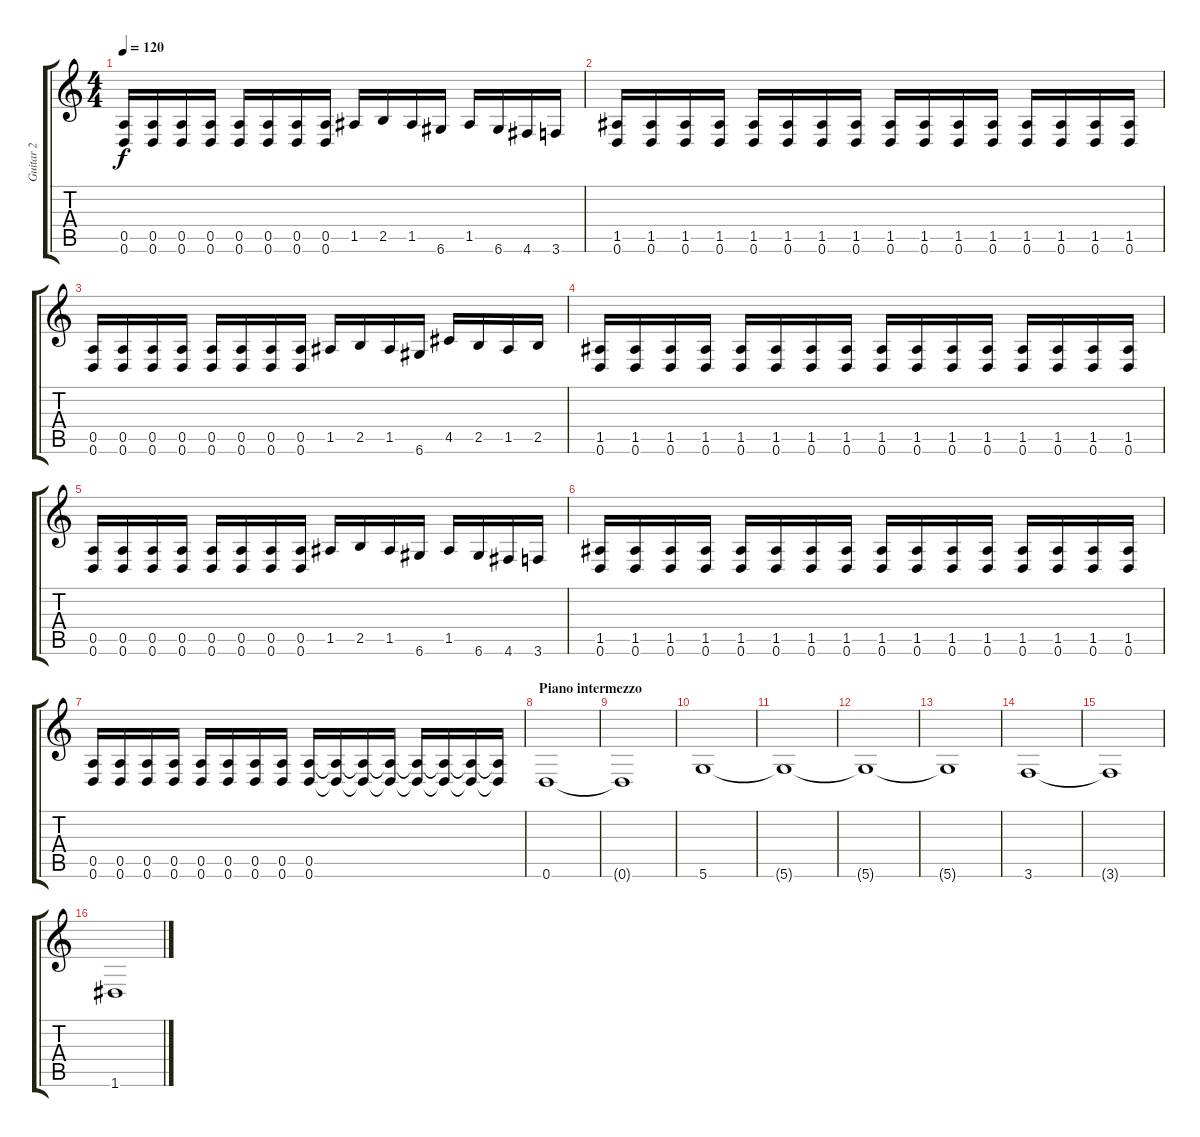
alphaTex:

\track ("Guitar 2" "Guitar 2") {instrument distortionguitar}
\staff {score tabs}
\tuning (E4 B3 G3 D3 A2 D2) {hide}
\ts (4 4)
\tempo 120
\clef g2
\ks c
(0.5 0.6).16{dy f} (0.5 0.6).16 (0.5 0.6).16 (0.5 0.6).16 (0.5 0.6).16 (0.5 0.6).16 (0.5 0.6).16 (0.5 0.6).16 1.5.16 2.5.16 1.5.16 6.6.16 1.5.16 6.6.16 4.6.16 3.6.16 |
(1.5 0.6).16 (1.5 0.6).16 (1.5 0.6).16 (1.5 0.6).16 (1.5 0.6).16 (1.5 0.6).16 (1.5 0.6).16 (1.5 0.6).16 (1.5 0.6).16 (1.5 0.6).16 (1.5 0.6).16 (1.5 0.6).16 (1.5 0.6).16 (1.5 0.6).16 (1.5 0.6).16 (1.5 0.6).16 |
(0.5 0.6).16 (0.5 0.6).16 (0.5 0.6).16 (0.5 0.6).16 (0.5 0.6).16 (0.5 0.6).16 (0.5 0.6).16 (0.5 0.6).16 1.5.16 2.5.16 1.5.16 6.6.16 4.5.16 2.5.16 1.5.16 2.5.16 |
(1.5 0.6).16 (1.5 0.6).16 (1.5 0.6).16 (1.5 0.6).16 (1.5 0.6).16 (1.5 0.6).16 (1.5 0.6).16 (1.5 0.6).16 (1.5 0.6).16 (1.5 0.6).16 (1.5 0.6).16 (1.5 0.6).16 (1.5 0.6).16 (1.5 0.6).16 (1.5 0.6).16 (1.5 0.6).16 |
(0.5 0.6).16 (0.5 0.6).16 (0.5 0.6).16 (0.5 0.6).16 (0.5 0.6).16 (0.5 0.6).16 (0.5 0.6).16 (0.5 0.6).16 1.5.16 2.5.16 1.5.16 6.6.16 1.5.16 6.6.16 4.6.16 3.6.16 |
(1.5 0.6).16 (1.5 0.6).16 (1.5 0.6).16 (1.5 0.6).16 (1.5 0.6).16 (1.5 0.6).16 (1.5 0.6).16 (1.5 0.6).16 (1.5 0.6).16 (1.5 0.6).16 (1.5 0.6).16 (1.5 0.6).16 (1.5 0.6).16 (1.5 0.6).16 (1.5 0.6).16 (1.5 0.6).16 |
(0.5 0.6).16 (0.5 0.6).16 (0.5 0.6).16 (0.5 0.6).16 (0.5 0.6).16 (0.5 0.6).16 (0.5 0.6).16 (0.5 0.6).16 (0.5 0.6).16 (0.5{t} 0.6{t}).16 (0.5{t} 0.6{t}).16 (0.5{t} 0.6{t}).16 (0.5{t} 0.6{t}).16 (0.5{t} 0.6{t}).16 (0.5{t} 0.6{t}).16 (0.5{t} 0.6{t}).16 |
\section ("" "Piano intermezzo")
0.6.1 |
0.6{t}.1 |
5.6.1 |
5.6{t}.1 |
5.6{t}.1 |
5.6{t}.1 |
3.6.1 |
3.6{t}.1 |
1.6.1
